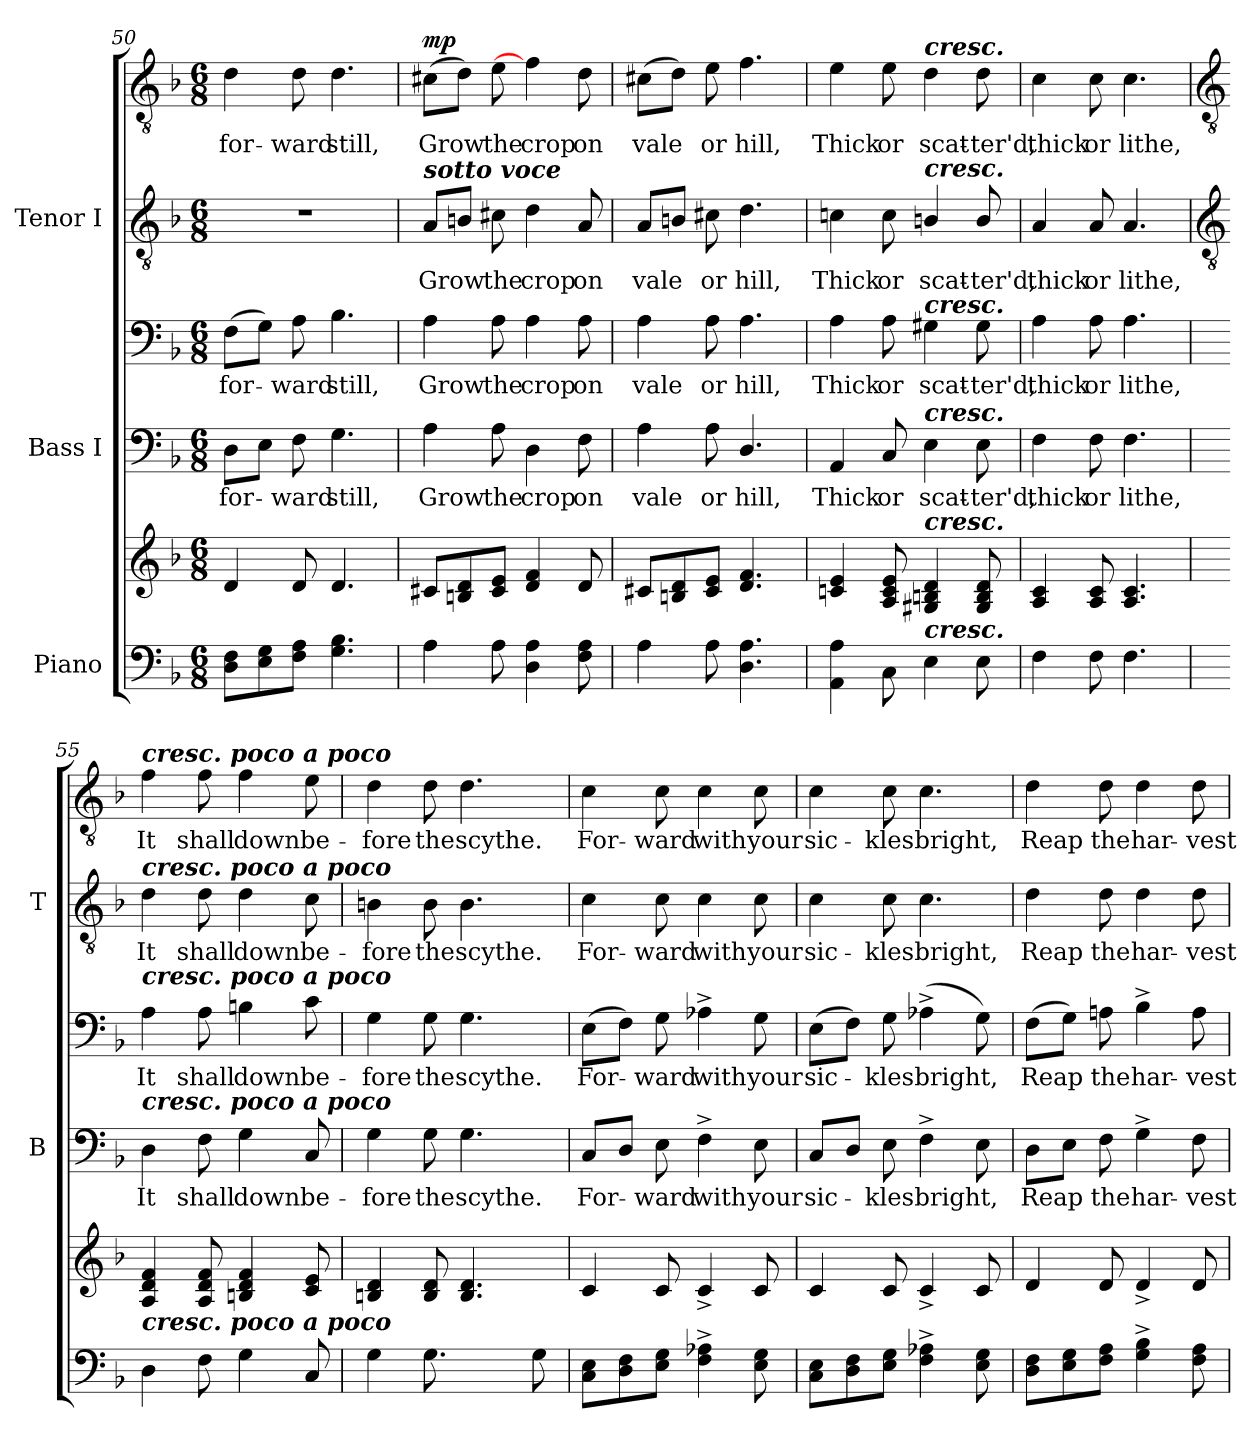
**kern	**kern	**kern	**text	**kern	**text	**kern	**text	**kern	**text	**dynam
*part3	*part3	*part2	*part2	*part2	*part2	*part1	*part1	*part1	*part1	*part1
*staff6	*staff5	*staff4	*staff4	*staff3	*staff3	*staff2	*staff2	*staff1	*staff1	*staff1/2
*I"Piano	*	*I"Bass I	*	*	*	*I"Tenor I	*	*	*	*
*	*	*I'B	*	*	*	*I'T	*	*	*	*
!!LO:LB:g=z
*clefF4	*clefG2	*clefF4	*	*clefF4	*	*clefGv2	*	*clefGv2	*	*
*k[b-]	*k[b-]	*k[b-]	*	*k[b-]	*	*k[b-]	*	*k[b-]	*	*
*F:	*F:	*F:	*	*F:	*	*F:	*	*F:	*	*
*M6/8	*M6/8	*M6/8	*	*M6/8	*	*M6/8	*	*M6/8	*	*
=50	=50	=50	=50	=50	=50	=50	=50	=50	=50	=50
!	!	!	!LO:LY:b	!	!LO:LY:b	!LO:N:vis=1	!	!	!LO:LY:b	!
8D 8FL	4d	8DL	for-	(>8FL	for-	2.r	.	4d	for-	.
8E 8G	.	8EJ	.	8GJ)	.	.	.	.	.	.
!	!	!	!LO:LY:b	!	!LO:LY:b	!	!	!	!LO:LY:b	!
8F 8AJ	8d	8F	ward	8A	ward	.	.	8d	-ward	.
!	!	!	!LO:LY:b	!	!LO:LY:b	!	!	!	!LO:LY:b	!
4.G 4.B-	4.d	4.G	still,	4.B-	still,	.	.	4.d	still,	.
=51	=51	=51	=51	=51	=51	=51	=51	=51	=51	=51
!	!	!	!	!	!	!LO:TX:a:Bi:t=sotto voce	!	!	!	!
!	!	!	!LO:LY:b	!	!LO:LY:b	!	!LO:LY:b	!	!LO:LY:b	!LO:DY:b=2
4A	8c#XL	4A	Grow	4A	Grow	8AL	Grow	(>8c#XL	Grow	mp
.	8Bn 8d	.	.	.	.	8BnJ	.	8dJ)	.	.
!	!	!	!LO:LY:b	!	!LO:LY:b	!	!LO:LY:b	!	!LO:LY:b	!
8A	8c# 8eJ	8A	the	8A	the	8c#X	the	8e	the	.
!	!	!	!LO:LY:b	!	!LO:LY:b	!	!LO:LY:b	!	!LO:LY:b	!
4D 4A	4d 4f	4D	crop	4A	crop	4d	crop	4f]	crop	.
!	!	!	!LO:LY:b	!	!LO:LY:b	!	!LO:LY:b	!	!LO:LY:b	!
8F 8A	8d	8F	on	8A	on	8A	on	8d	on	.
=52	=52	=52	=52	=52	=52	=52	=52	=52	=52	=52
!	!	!	!LO:LY:b	!	!LO:LY:b	!	!LO:LY:b	!	!LO:LY:b	!
4A	8c#XL	4A	vale	4A	vale	8AL	vale	(>8c#XL	vale	.
.	8Bn 8d	.	.	.	.	8BnJ	.	8dJ)	.	.
!	!	!	!LO:LY:b	!	!LO:LY:b	!	!LO:LY:b	!	!LO:LY:b	!
8A	8c# 8eJ	8A	or	8A	or	8c#X	or	8e	or	.
!	!	!	!LO:LY:b	!	!LO:LY:b	!	!LO:LY:b	!	!LO:LY:b	!
4.D 4.A	4.d 4.f	4.D/	hill,	4.A	hill,	4.d	hill,	4.f	hill,	.
=53	=53	=53	=53	=53	=53	=53	=53	=53	=53	=53
!	!	!	!LO:LY:b	!	!LO:LY:b	!	!LO:LY:b	!	!LO:LY:b	!
4AA 4A	4cn 4e	4AA	Thick	4A	Thick	4cn	Thick	4e	Thick	.
!	!	!	!LO:LY:b	!	!LO:LY:b	!	!LO:LY:b	!	!LO:LY:b	!
8C\	8A 8c 8e	8C	or	8A	or	8c	or	8e	or	.
!	!	!	!	!	!	!	!	!LO:TX:a:Bi:t=cresc.	!	!
!	!	!	!	!	!	!LO:TX:a:Bi:t=cresc.	!	!	!	!
!	!	!	!	!LO:TX:a:Bi:t=cresc.	!	!	!	!	!	!
!	!	!LO:TX:a:Bi:t=cresc.	!	!	!	!	!	!	!	!
!	!LO:TX:a:Bi:t=cresc.	!	!	!	!	!	!	!	!	!
!LO:TX:a:Bi:t=cresc.	!	!	!	!	!	!	!	!	!	!
!	!	!	!LO:LY:b	!	!LO:LY:b	!	!LO:LY:b	!	!LO:LY:b	!
4E	4G#X 4Bn 4d	4E	scat-	4G#X	scat-	4Bn/	scat-	4d	scat-	.
!	!	!	!LO:LY:b	!	!LO:LY:b	!	!LO:LY:b	!	!LO:LY:b	!
8E	8G# 8B 8d	8E	-ter'd,	8G#	-ter'd,	8B/	-ter'd,	8d	-ter'd,	.
=54	=54	=54	=54	=54	=54	=54	=54	=54	=54	=54
!	!	!	!LO:LY:b	!	!LO:LY:b	!	!LO:LY:b	!	!LO:LY:b	!
4F	4A 4c	4F	thick	4A	thick	4A	thick	4c	thick	.
!	!	!	!LO:LY:b	!	!LO:LY:b	!	!LO:LY:b	!	!LO:LY:b	!
8F	8A 8c	8F	or	8A	or	8A	or	8c	or	.
!	!	!	!LO:LY:b	!	!LO:LY:b	!	!LO:LY:b	!	!LO:LY:b	!
4.F	4.A 4.c	4.F	lithe,	4.A	lithe,	4.A	lithe,	4.c	lithe,	.
!!LO:LB:g=z
=55	=55	=55	=55	=55	=55	=55	=55	=55	=55	=55
*	*	*	*	*	*	*clefGv2	*	*clefGv2	*	*
!	!	!	!	!	!	!	!	!LO:TX:a:Bi:t=cresc. poco a poco	!	!
!	!	!	!	!	!	!LO:TX:a:Bi:t=cresc. poco a poco	!	!	!	!
!	!	!	!	!LO:TX:a:Bi:t=cresc. poco a poco	!	!	!	!	!	!
!	!	!LO:TX:a:Bi:t=cresc. poco a poco	!	!	!	!	!	!	!	!
!LO:TX:a:Bi:t=cresc. poco a poco	!	!	!	!	!	!	!	!	!	!
!	!	!	!LO:LY:b	!	!LO:LY:b	!	!LO:LY:b	!	!LO:LY:b	!
4D	4A 4d 4f	4D\	-It	4A	It	4d\	-It	4f	It	.
!	!	!	!LO:LY:b	!	!LO:LY:b	!	!LO:LY:b	!	!LO:LY:b	!
8F	8A 8d 8f	8F	shall	8A	shall	8d\	shall	8f	shall	.
!	!	!	!LO:LY:b	!	!LO:LY:b	!	!LO:LY:b	!	!LO:LY:b	!
4G	4Bn 4d 4f	4G	down	4Bn	down	4d\	down	4f	down	.
!	!	!	!LO:LY:b	!	!LO:LY:b	!	!LO:LY:b	!	!LO:LY:b	!
8C	8c 8e	8C	be-	8c	be-	8c\	be-	8e	be-	.
=56	=56	=56	=56	=56	=56	=56	=56	=56	=56	=56
!	!	!	!LO:LY:b	!	!LO:LY:b	!	!LO:LY:b	!	!LO:LY:b	!
4G	4Bn 4d	4G	fore	4G	-fore	4Bn	fore	4d	-fore	.
!	!	!	!LO:LY:b	!	!LO:LY:b	!	!LO:LY:b	!	!LO:LY:b	!
8.G	8B 8d	8G	the	8G	the	8B	the	8d	the	.
!	!	!	!LO:LY:b	!	!LO:LY:b	!	!LO:LY:b	!	!LO:LY:b	!
.	4.B 4.d	4.G	scythe.	4.G	scythe.	4.B	scythe.	4.d	scythe.	.
8.ryy	.	.	.	.	.	.	.	.	.	.
8G	.	.	.	.	.	.	.	.	.	.
=57	=57	=57	=57	=57	=57	=57	=57	=57	=57	=57
!	!	!	!LO:LY:b	!	!LO:LY:b	!	!LO:LY:b	!	!LO:LY:b	!
8C 8EL	4c	8CL	For-	(>8EL	For-	4c\	For-	4c	For-	.
8D 8F	.	8DJ	.	8FJ)	.	.	.	.	.	.
!	!	!	!LO:LY:b	!	!LO:LY:b	!	!LO:LY:b	!	!LO:LY:b	!
8E 8GJ	8c	8E	ward	8G	ward	8c\	-ward	8c	-ward	.
!	!	!	!LO:LY:b	!	!LO:LY:b	!	!LO:LY:b	!	!LO:LY:b	!
4F^ 4A-X^	4c^	4F^	with	4A-X^	with	4c\	with	4c	with	.
!	!	!	!LO:LY:b	!	!LO:LY:b	!	!LO:LY:b	!	!LO:LY:b	!
8E 8G	8c	8E	your	8G	your	8c\	your	8c	your	.
=58	=58	=58	=58	=58	=58	=58	=58	=58	=58	=58
!	!	!	!LO:LY:b	!	!LO:LY:b	!	!LO:LY:b	!	!LO:LY:b	!
8C 8EL	4c	8CL	sic-	(>8EL	sic-	4c\	sic-	4c	sic-	.
8D 8F	.	8DJ	.	8FJ)	.	.	.	.	.	.
!	!	!	!LO:LY:b	!	!LO:LY:b	!	!LO:LY:b	!	!LO:LY:b	!
8E 8GJ	8c	8E	kles	8G	kles	8c\	-kles	8c	-kles	.
!	!	!	!LO:LY:b	!	!LO:LY:b	!	!LO:LY:b	!	!LO:LY:b	!
4F^ 4A-X^	4c^	4F^	bright,	(>4A-X^	bright,	4.c\	bright,	4.c	bright,	.
8E 8G	8c	8E	.	8G)	.	.	.	.	.	.
=59	=59	=59	=59	=59	=59	=59	=59	=59	=59	=59
!	!	!	!LO:LY:b	!	!LO:LY:b	!	!LO:LY:b	!	!LO:LY:b	!
8D 8FL	4d	8DL	Reap	(>8FL	Reap	4d\	Reap	4d	Reap	.
8E 8G	.	8EJ	.	8GJ)	.	.	.	.	.	.
!	!	!	!LO:LY:b	!	!LO:LY:b	!	!LO:LY:b	!	!LO:LY:b	!
8F 8AJ	8d	8F	the	8An	the	8d\	the	8d	the	.
!	!	!	!LO:LY:b	!	!LO:LY:b	!	!LO:LY:b	!	!LO:LY:b	!
4G^ 4B-^	4d^	4G^	har-	4B-^	har-	4d\	har-	4d	har-	.
!	!	!	!LO:LY:b	!	!LO:LY:b	!	!LO:LY:b	!	!LO:LY:b	!
8F 8A	8d	8F	-vest	8A	-vest	8d\	-vest	8d	-vest	.
=	=	=	=	=	=	=	=	=	=	=
*-	*-	*-	*-	*-	*-	*-	*-	*-	*-	*-
